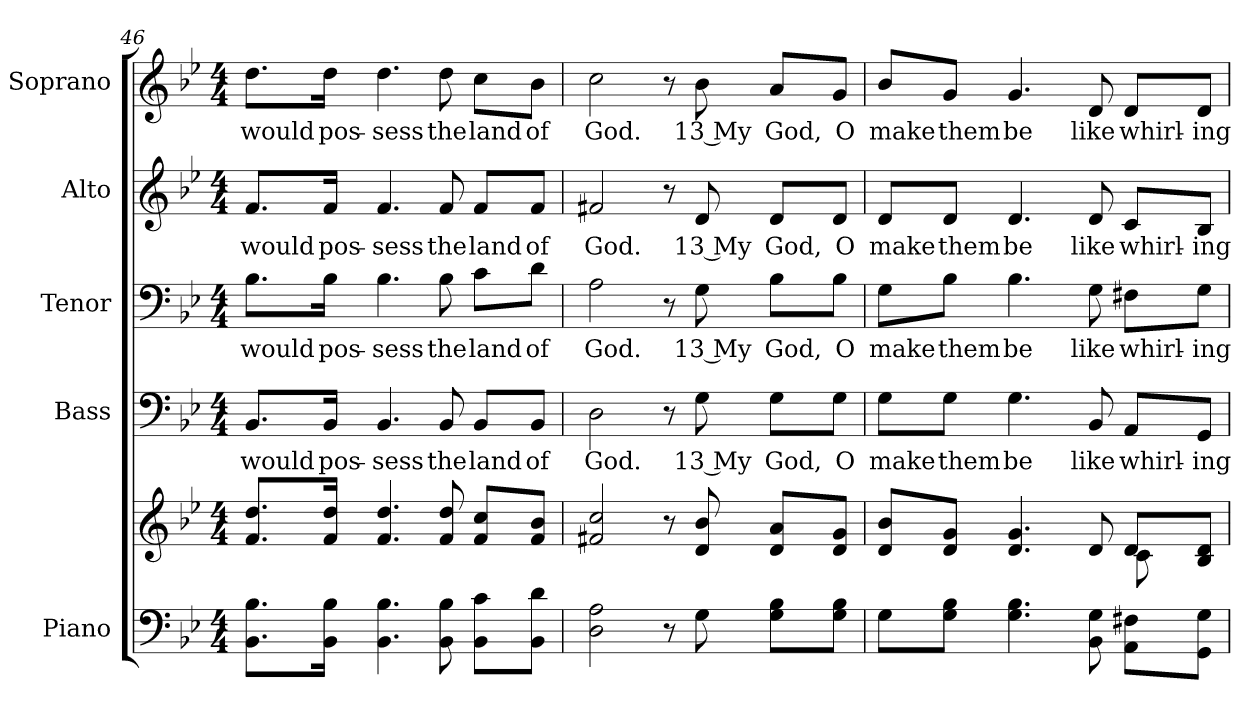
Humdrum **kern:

**kern	**kern	**kern	**text	**kern	**text	**kern	**text	**kern	**text
*part5	*part5	*part4	*part4	*part3	*part3	*part2	*part2	*part1	*part1
*staff6	*staff5	*staff4	*staff4	*staff3	*staff3	*staff2	*staff2	*staff1	*staff1
*I"Piano	*	*I"Bass	*	*I"Tenor	*	*I"Alto	*	*I"Soprano	*
*I'Pno.	*	*I'B.	*	*I'T.	*	*I'A.	*	*I'S.	*
*clefF4	*clefG2	*clefF4	*	*clefF4	*	*clefG2	*	*clefG2	*
*k[b-e-]	*k[b-e-]	*k[b-e-]	*	*k[b-e-]	*	*k[b-e-]	*	*k[b-e-]	*
*B-:	*B-:	*B-:	*	*B-:	*	*B-:	*	*B-:	*
*M4/4	*M4/4	*M4/4	*	*M4/4	*	*M4/4	*	*M4/4	*
=46	=46	=46	=46	=46	=46	=46	=46	=46	=46
!	!	!	!LO:LY:b:color=#000000	!	!	!	!	!	!
!	!	!	!	!	!LO:LY:b:color=#000000	!	!	!	!
!	!	!	!	!	!	!	!LO:LY:b:color=#000000	!	!
!	!	!	!	!	!	!	!	!	!LO:LY:b:color=#000000
8.BB-i\ 8.B-i\L	8.fi/ 8.ddi/L	8.BB-i/L	would	8.B-i\L	would	8.fi/L	would	8.ddi\L	would
!	!	!	!LO:LY:b:color=#000000	!	!	!	!	!	!
!	!	!	!	!	!LO:LY:b:color=#000000	!	!	!	!
!	!	!	!	!	!	!	!LO:LY:b:color=#000000	!	!
!	!	!	!	!	!	!	!	!	!LO:LY:b:color=#000000
16BB-i\ 16B-i\Jk	16fi/ 16ddi/Jk	16BB-i/Jk	pos-	16B-i\Jk	pos-	16fi/Jk	pos-	16ddi\Jk	pos-
!	!	!	!LO:LY:b:color=#000000	!	!	!	!	!	!
!	!	!	!	!	!LO:LY:b:color=#000000	!	!	!	!
!	!	!	!	!	!	!	!LO:LY:b:color=#000000	!	!
!	!	!	!	!	!	!	!	!	!LO:LY:b:color=#000000
4.BB-i\ 4.B-i	4.fi/ 4.ddi	4.BB-i/	-sess	4.B-i\	-sess	4.fi/	-sess	4.ddi\	-sess
!	!	!	!LO:LY:b:color=#000000	!	!	!	!	!	!
!	!	!	!	!	!LO:LY:b:color=#000000	!	!	!	!
!	!	!	!	!	!	!	!LO:LY:b:color=#000000	!	!
!	!	!	!	!	!	!	!	!	!LO:LY:b:color=#000000
8BB-i\ 8B-i	8fi/ 8ddi	8BB-i/	the	8B-i\	the	8fi/	the	8ddi\	the
!	!	!	!LO:LY:b:color=#000000	!	!	!	!	!	!
!	!	!	!	!	!LO:LY:b:color=#000000	!	!	!	!
!	!	!	!	!	!	!	!LO:LY:b:color=#000000	!	!
!	!	!	!	!	!	!	!	!	!LO:LY:b:color=#000000
8BB-i\ 8ci\L	8fi/ 8cci/L	8BB-i/L	land	8ci\L	land	8fi/L	land	8cci\L	land
!	!	!	!LO:LY:b:color=#000000	!	!	!	!	!	!
!	!	!	!	!	!LO:LY:b:color=#000000	!	!	!	!
!	!	!	!	!	!	!	!LO:LY:b:color=#000000	!	!
!	!	!	!	!	!	!	!	!	!LO:LY:b:color=#000000
8BB-i\ 8di\J	8fi/ 8b-i/J	8BB-i/J	of	8di\J	of	8fi/J	of	8b-i\J	of
=47	=47	=47	=47	=47	=47	=47	=47	=47	=47
!	!	!	!LO:LY:b:color=#000000	!	!	!	!	!	!
!	!	!	!	!	!LO:LY:b:color=#000000	!	!	!	!
!	!	!	!	!	!	!	!LO:LY:b:color=#000000	!	!
!	!	!	!	!	!	!	!	!	!LO:LY:b:color=#000000
2Di\ 2Ai	2f#Xi/ 2cci	2Di\	God.	2Ai\	God.	2f#Xi/	God.	2cci\	God.
8r	8r	8r	.	8r	.	8r	.	8r	.
!	!	!	!LO:LY:b:color=#000000	!	!	!	!	!	!
!	!	!	!	!	!LO:LY:b:color=#000000	!	!	!	!
!	!	!	!	!	!	!	!LO:LY:b:color=#000000	!	!
!	!	!	!	!	!	!	!	!	!LO:LY:b:color=#000000
8Gi\	8di/ 8b-i	8Gi\	13 My	8Gi\	13 My	8di/	13 My	8b-i\	13 My
!	!	!	!LO:LY:b:color=#000000	!	!	!	!	!	!
!	!	!	!	!	!LO:LY:b:color=#000000	!	!	!	!
!	!	!	!	!	!	!	!LO:LY:b:color=#000000	!	!
!	!	!	!	!	!	!	!	!	!LO:LY:b:color=#000000
8Gi\ 8B-i\L	8di/ 8ai/L	8Gi\L	God,	8B-i\L	God,	8di/L	God,	8ai/L	God,
!	!	!	!LO:LY:b:color=#000000	!	!	!	!	!	!
!	!	!	!	!	!LO:LY:b:color=#000000	!	!	!	!
!	!	!	!	!	!	!	!LO:LY:b:color=#000000	!	!
!	!	!	!	!	!	!	!	!	!LO:LY:b:color=#000000
8Gi\ 8B-i\J	8di/ 8gi/J	8Gi\J	O	8B-i\J	O	8di/J	O	8gi/J	O
!!LO:PB:g=z
=48	=48	=48	=48	=48	=48	=48	=48	=48	=48
*	*^	*	*	*	*	*	*	*	*
!	!	!	!	!LO:LY:b:color=#000000	!	!	!	!	!	!
!	!	!	!	!	!	!LO:LY:b:color=#000000	!	!	!	!
!	!	!	!	!	!	!	!	!LO:LY:b:color=#000000	!	!
!	!	!	!	!	!	!	!	!	!	!LO:LY:b:color=#000000
8Gi\L	8di/ 8b-i/L	2ryy	8Gi\L	make	8Gi\L	make	8di/L	make	8b-i/L	make
!	!	!	!	!LO:LY:b:color=#000000	!	!	!	!	!	!
!	!	!	!	!	!	!LO:LY:b:color=#000000	!	!	!	!
!	!	!	!	!	!	!	!	!LO:LY:b:color=#000000	!	!
!	!	!	!	!	!	!	!	!	!	!LO:LY:b:color=#000000
8Gi\ 8B-i\J	8di/ 8gi/J	.	8Gi\J	them	8B-i\J	them	8di/J	them	8gi/J	them
!	!	!	!	!LO:LY:b:color=#000000	!	!	!	!	!	!
!	!	!	!	!	!	!LO:LY:b:color=#000000	!	!	!	!
!	!	!	!	!	!	!	!	!LO:LY:b:color=#000000	!	!
!	!	!	!	!	!	!	!	!	!	!LO:LY:b:color=#000000
4.Gi\ 4.B-i	4.di/ 4.gi	.	4.Gi\	be	4.B-i\	be	4.di/	be	4.gi/	be
.	.	4ryy	.	.	.	.	.	.	.	.
!	!	!	!	!LO:LY:b:color=#000000	!	!	!	!	!	!
!	!	!	!	!	!	!LO:LY:b:color=#000000	!	!	!	!
!	!	!	!	!	!	!	!	!LO:LY:b:color=#000000	!	!
!	!	!	!	!	!	!	!	!	!	!LO:LY:b:color=#000000
8BB-i\ 8Gi	8di/	.	8BB-i/	like	8Gi\	like	8di/	like	8di/	like
!	!	!	!	!LO:LY:b:color=#000000	!	!	!	!	!	!
!	!	!	!	!	!	!LO:LY:b:color=#000000	!	!	!	!
!	!	!	!	!	!	!	!	!LO:LY:b:color=#000000	!	!
!	!	!	!	!	!	!	!	!	!	!LO:LY:b:color=#000000
8AAi\ 8F#Xi\L	8di/L	8ci\	8AAi/L	whirl-	8F#Xi\L	whirl-	8ci/L	whirl-	8di/L	whirl-
!	!	!	!	!LO:LY:b:color=#000000	!	!	!	!	!	!
!	!	!	!	!	!	!LO:LY:b:color=#000000	!	!	!	!
!	!	!	!	!	!	!	!	!LO:LY:b:color=#000000	!	!
!	!	!	!	!	!	!	!	!	!	!LO:LY:b:color=#000000
8GGi\ 8Gi\J	8B-i/ 8di/J	8ryy	8GGi/J	-ing	8Gi\J	-ing	8B-i/J	-ing	8di/J	-ing
*	*v	*v	*	*	*	*	*	*	*	*
=	=	=	=	=	=	=	=	=	=
*-	*-	*-	*-	*-	*-	*-	*-	*-	*-
